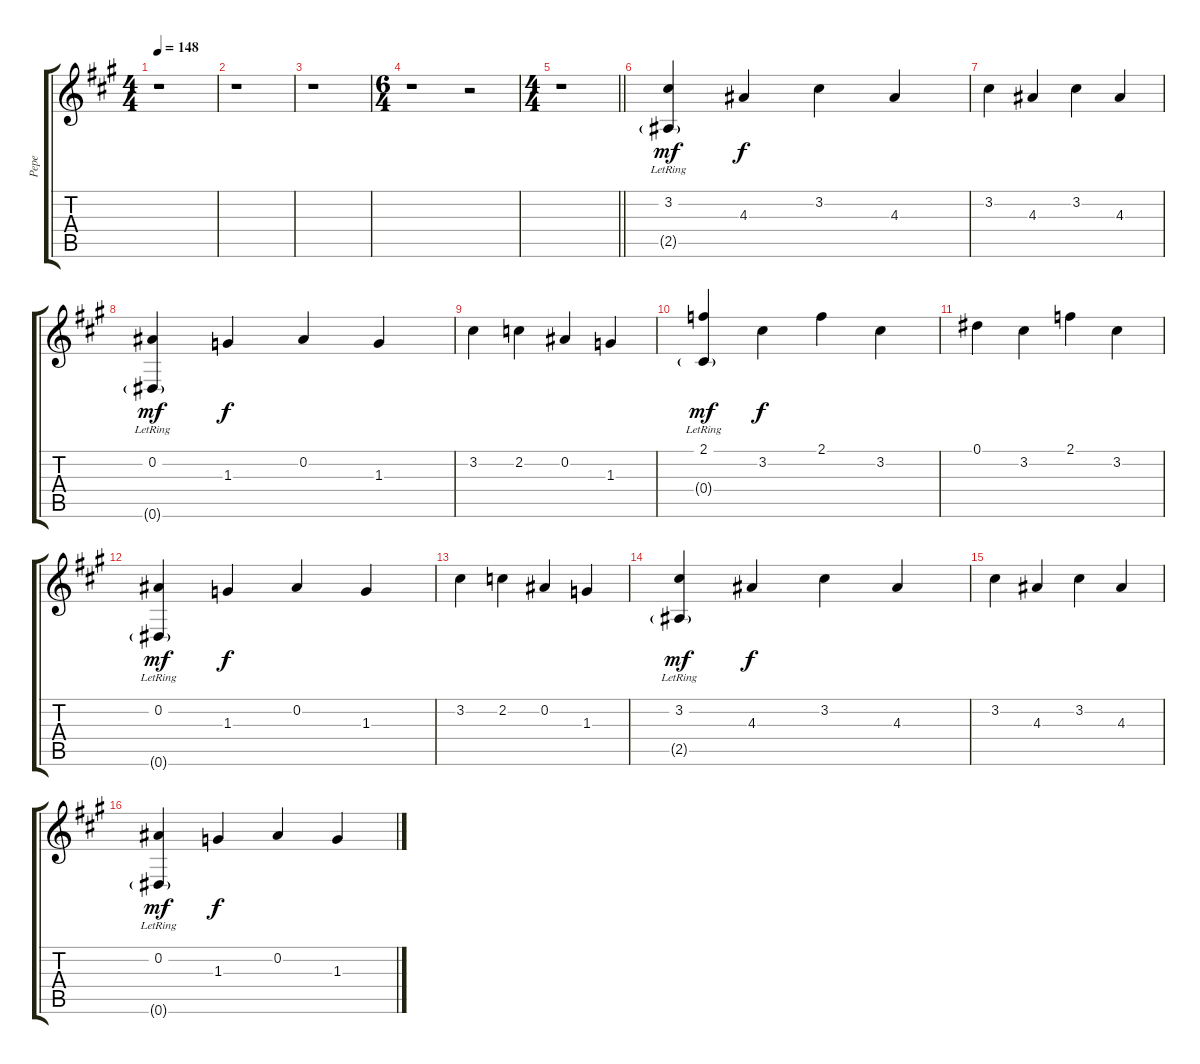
\track ("Pepe" "Pepe") {instrument distortionguitar}
\staff {score tabs}
\tuning (Eb4 Bb3 Gb3 Db3 Ab2 Eb2) {hide}
\ts (4 4)
\tempo 148
\clef g2
\ks a
r.1{dy f} |
r.1 |
r.1 |
\ts (6 4)
r.1 r.2 |
\ts (4 4)
\barLineRight lightlight
r.1 |
(3.2 2.5{g lr}).4{dy mf} 4.3.4{dy f} 3.2.4 4.3.4 |
3.2.4 4.3.4 3.2.4 4.3.4 |
(0.2 0.6{g lr}).4{dy mf} 1.3.4{dy f} 0.2.4 1.3.4 |
3.2.4 2.2.4 0.2.4 1.3.4 |
(2.1 0.4{g lr}).4{dy mf} 3.2.4{dy f} 2.1.4 3.2.4 |
0.1.4 3.2.4 2.1.4 3.2.4 |
(0.2 0.6{g lr}).4{dy mf} 1.3.4{dy f} 0.2.4 1.3.4 |
3.2.4 2.2.4 0.2.4 1.3.4 |
(3.2 2.5{g lr}).4{dy mf} 4.3.4{dy f} 3.2.4 4.3.4 |
3.2.4 4.3.4 3.2.4 4.3.4 |
(0.2 0.6{g lr}).4{dy mf} 1.3.4{dy f} 0.2.4 1.3.4
